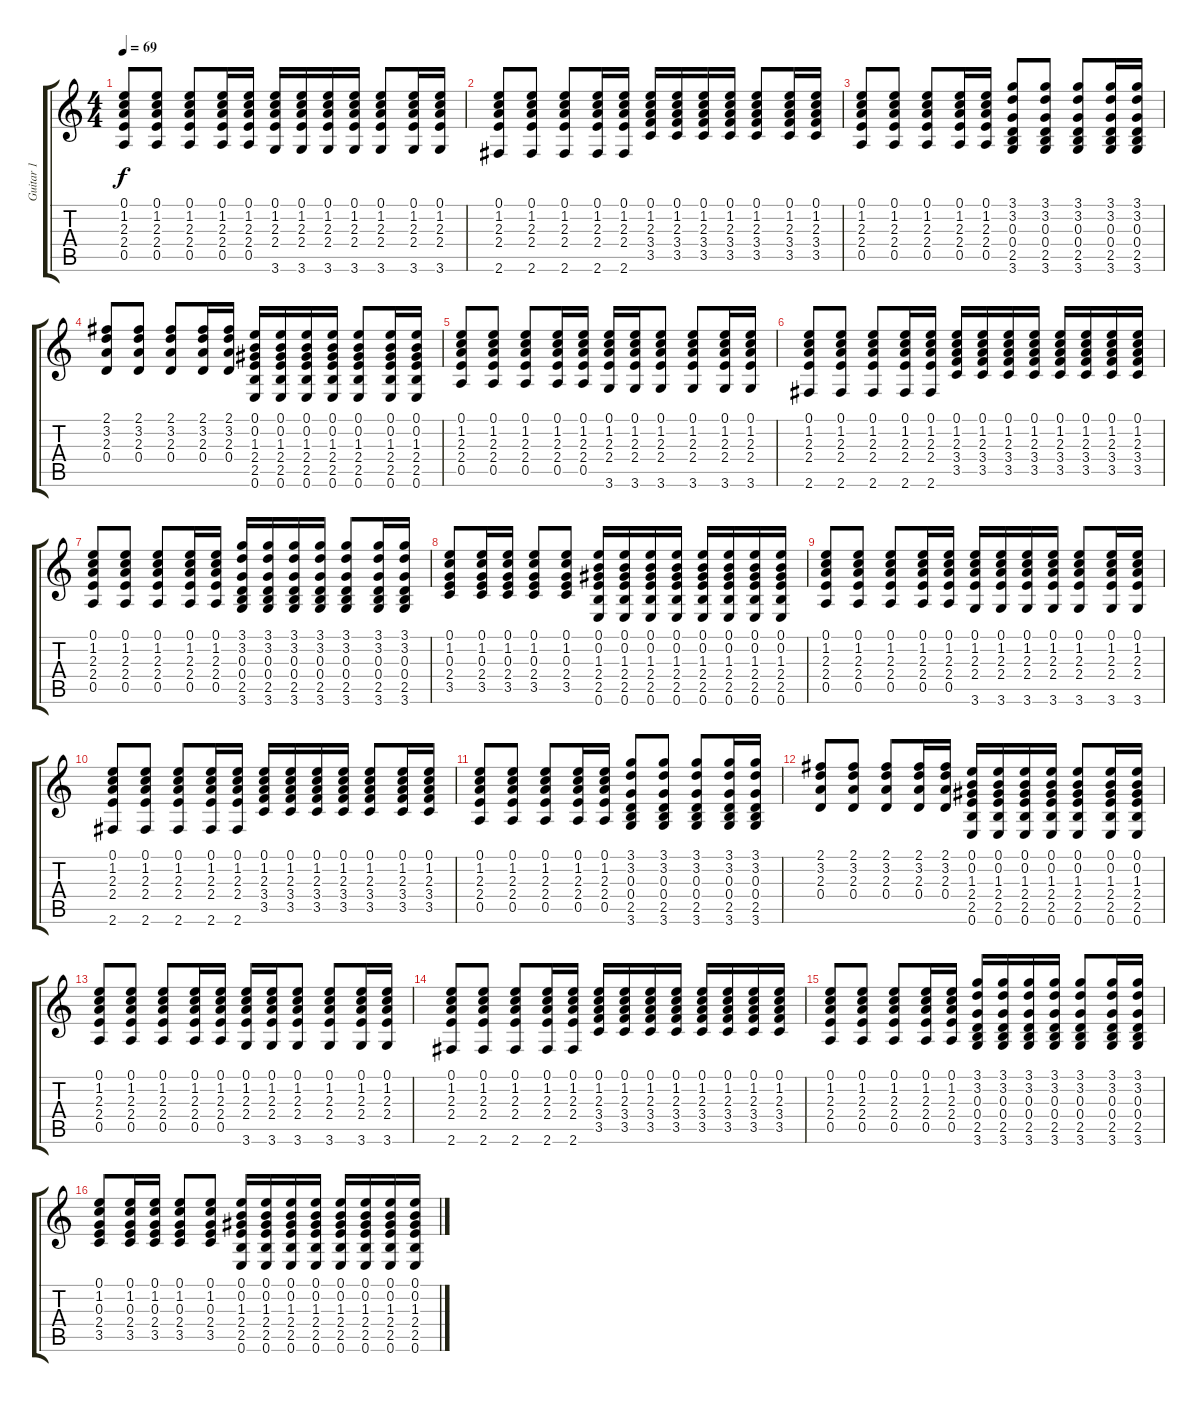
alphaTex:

\track ("Guitar 1" "Guitar 1") {instrument electricguitarclean}
\staff {score tabs}
\tuning (E4 B3 G3 D3 A2 E2) {hide}
\ts (4 4)
\tempo 69
\clef g2
\ks c
(0.1 1.2 2.3 2.4 0.5).8{dy f} (0.1 1.2 2.3 2.4 0.5).8 (0.1 1.2 2.3 2.4 0.5).8 (0.1 1.2 2.3 2.4 0.5).16 (0.1 1.2 2.3 2.4 0.5).16 (0.1 1.2 2.3 2.4 3.6).16 (0.1 1.2 2.3 2.4 3.6).16 (0.1 1.2 2.3 2.4 3.6).16 (0.1 1.2 2.3 2.4 3.6).16 (0.1 1.2 2.3 2.4 3.6).8 (0.1 1.2 2.3 2.4 3.6).16 (0.1 1.2 2.3 2.4 3.6).16 |
(0.1 1.2 2.3 2.4 2.6).8 (0.1 1.2 2.3 2.4 2.6).8 (0.1 1.2 2.3 2.4 2.6).8 (0.1 1.2 2.3 2.4 2.6).16 (0.1 1.2 2.3 2.4 2.6).16 (0.1 1.2 2.3 3.4 3.5).16 (0.1 1.2 2.3 3.4 3.5).16 (0.1 1.2 2.3 3.4 3.5).16 (0.1 1.2 2.3 3.4 3.5).16 (0.1 1.2 2.3 3.4 3.5).8 (0.1 1.2 2.3 3.4 3.5).16 (0.1 1.2 2.3 3.4 3.5).16 |
(0.1 1.2 2.3 2.4 0.5).8 (0.1 1.2 2.3 2.4 0.5).8 (0.1 1.2 2.3 2.4 0.5).8 (0.1 1.2 2.3 2.4 0.5).16 (0.1 1.2 2.3 2.4 0.5).16 (3.1 3.2 0.3 0.4 2.5 3.6).8 (3.1 3.2 0.3 0.4 2.5 3.6).8 (3.1 3.2 0.3 0.4 2.5 3.6).8 (3.1 3.2 0.3 0.4 2.5 3.6).16 (3.1 3.2 0.3 0.4 2.5 3.6).16 |
(2.1 3.2 2.3 0.4).8 (2.1 3.2 2.3 0.4).8 (2.1 3.2 2.3 0.4).8 (2.1 3.2 2.3 0.4).16 (2.1 3.2 2.3 0.4).16 (0.1 0.2 1.3 2.4 2.5 0.6).16 (0.1 0.2 1.3 2.4 2.5 0.6).16 (0.1 0.2 1.3 2.4 2.5 0.6).16 (0.1 0.2 1.3 2.4 2.5 0.6).16 (0.1 0.2 1.3 2.4 2.5 0.6).8 (0.1 0.2 1.3 2.4 2.5 0.6).16 (0.1 0.2 1.3 2.4 2.5 0.6).16 |
(0.1 1.2 2.3 2.4 0.5).8 (0.1 1.2 2.3 2.4 0.5).8 (0.1 1.2 2.3 2.4 0.5).8 (0.1 1.2 2.3 2.4 0.5).16 (0.1 1.2 2.3 2.4 0.5).16 (0.1 1.2 2.3 2.4 3.6).16 (0.1 1.2 2.3 2.4 3.6).16 (0.1 1.2 2.3 2.4 3.6).8 (0.1 1.2 2.3 2.4 3.6).8 (0.1 1.2 2.3 2.4 3.6).16 (0.1 1.2 2.3 2.4 3.6).16 |
(0.1 1.2 2.3 2.4 2.6).8 (0.1 1.2 2.3 2.4 2.6).8 (0.1 1.2 2.3 2.4 2.6).8 (0.1 1.2 2.3 2.4 2.6).16 (0.1 1.2 2.3 2.4 2.6).16 (0.1 1.2 2.3 3.4 3.5).16 (0.1 1.2 2.3 3.4 3.5).16 (0.1 1.2 2.3 3.4 3.5).16 (0.1 1.2 2.3 3.4 3.5).16 (0.1 1.2 2.3 3.4 3.5).16 (0.1 1.2 2.3 3.4 3.5).16 (0.1 1.2 2.3 3.4 3.5).16 (0.1 1.2 2.3 3.4 3.5).16 |
(0.1 1.2 2.3 2.4 0.5).8 (0.1 1.2 2.3 2.4 0.5).8 (0.1 1.2 2.3 2.4 0.5).8 (0.1 1.2 2.3 2.4 0.5).16 (0.1 1.2 2.3 2.4 0.5).16 (3.1 3.2 0.3 0.4 2.5 3.6).16 (3.1 3.2 0.3 0.4 2.5 3.6).16 (3.1 3.2 0.3 0.4 2.5 3.6).16 (3.1 3.2 0.3 0.4 2.5 3.6).16 (3.1 3.2 0.3 0.4 2.5 3.6).8 (3.1 3.2 0.3 0.4 2.5 3.6).16 (3.1 3.2 0.3 0.4 2.5 3.6).16 |
(0.1 1.2 0.3 2.4 3.5).8 (0.1 1.2 0.3 2.4 3.5).16 (0.1 1.2 0.3 2.4 3.5).16 (0.1 1.2 0.3 2.4 3.5).8 (0.1 1.2 0.3 2.4 3.5).8 (0.1 0.2 1.3 2.4 2.5 0.6).16 (0.1 0.2 1.3 2.4 2.5 0.6).16 (0.1 0.2 1.3 2.4 2.5 0.6).16 (0.1 0.2 1.3 2.4 2.5 0.6).16 (0.1 0.2 1.3 2.4 2.5 0.6).16 (0.1 0.2 1.3 2.4 2.5 0.6).16 (0.1 0.2 1.3 2.4 2.5 0.6).16 (0.1 0.2 1.3 2.4 2.5 0.6).16 |
(0.1 1.2 2.3 2.4 0.5).8 (0.1 1.2 2.3 2.4 0.5).8 (0.1 1.2 2.3 2.4 0.5).8 (0.1 1.2 2.3 2.4 0.5).16 (0.1 1.2 2.3 2.4 0.5).16 (0.1 1.2 2.3 2.4 3.6).16 (0.1 1.2 2.3 2.4 3.6).16 (0.1 1.2 2.3 2.4 3.6).16 (0.1 1.2 2.3 2.4 3.6).16 (0.1 1.2 2.3 2.4 3.6).8 (0.1 1.2 2.3 2.4 3.6).16 (0.1 1.2 2.3 2.4 3.6).16 |
(0.1 1.2 2.3 2.4 2.6).8 (0.1 1.2 2.3 2.4 2.6).8 (0.1 1.2 2.3 2.4 2.6).8 (0.1 1.2 2.3 2.4 2.6).16 (0.1 1.2 2.3 2.4 2.6).16 (0.1 1.2 2.3 3.4 3.5).16 (0.1 1.2 2.3 3.4 3.5).16 (0.1 1.2 2.3 3.4 3.5).16 (0.1 1.2 2.3 3.4 3.5).16 (0.1 1.2 2.3 3.4 3.5).8 (0.1 1.2 2.3 3.4 3.5).16 (0.1 1.2 2.3 3.4 3.5).16 |
(0.1 1.2 2.3 2.4 0.5).8 (0.1 1.2 2.3 2.4 0.5).8 (0.1 1.2 2.3 2.4 0.5).8 (0.1 1.2 2.3 2.4 0.5).16 (0.1 1.2 2.3 2.4 0.5).16 (3.1 3.2 0.3 0.4 2.5 3.6).8 (3.1 3.2 0.3 0.4 2.5 3.6).8 (3.1 3.2 0.3 0.4 2.5 3.6).8 (3.1 3.2 0.3 0.4 2.5 3.6).16 (3.1 3.2 0.3 0.4 2.5 3.6).16 |
(2.1 3.2 2.3 0.4).8 (2.1 3.2 2.3 0.4).8 (2.1 3.2 2.3 0.4).8 (2.1 3.2 2.3 0.4).16 (2.1 3.2 2.3 0.4).16 (0.1 0.2 1.3 2.4 2.5 0.6).16 (0.1 0.2 1.3 2.4 2.5 0.6).16 (0.1 0.2 1.3 2.4 2.5 0.6).16 (0.1 0.2 1.3 2.4 2.5 0.6).16 (0.1 0.2 1.3 2.4 2.5 0.6).8 (0.1 0.2 1.3 2.4 2.5 0.6).16 (0.1 0.2 1.3 2.4 2.5 0.6).16 |
(0.1 1.2 2.3 2.4 0.5).8 (0.1 1.2 2.3 2.4 0.5).8 (0.1 1.2 2.3 2.4 0.5).8 (0.1 1.2 2.3 2.4 0.5).16 (0.1 1.2 2.3 2.4 0.5).16 (0.1 1.2 2.3 2.4 3.6).16 (0.1 1.2 2.3 2.4 3.6).16 (0.1 1.2 2.3 2.4 3.6).8 (0.1 1.2 2.3 2.4 3.6).8 (0.1 1.2 2.3 2.4 3.6).16 (0.1 1.2 2.3 2.4 3.6).16 |
(0.1 1.2 2.3 2.4 2.6).8 (0.1 1.2 2.3 2.4 2.6).8 (0.1 1.2 2.3 2.4 2.6).8 (0.1 1.2 2.3 2.4 2.6).16 (0.1 1.2 2.3 2.4 2.6).16 (0.1 1.2 2.3 3.4 3.5).16 (0.1 1.2 2.3 3.4 3.5).16 (0.1 1.2 2.3 3.4 3.5).16 (0.1 1.2 2.3 3.4 3.5).16 (0.1 1.2 2.3 3.4 3.5).16 (0.1 1.2 2.3 3.4 3.5).16 (0.1 1.2 2.3 3.4 3.5).16 (0.1 1.2 2.3 3.4 3.5).16 |
(0.1 1.2 2.3 2.4 0.5).8 (0.1 1.2 2.3 2.4 0.5).8 (0.1 1.2 2.3 2.4 0.5).8 (0.1 1.2 2.3 2.4 0.5).16 (0.1 1.2 2.3 2.4 0.5).16 (3.1 3.2 0.3 0.4 2.5 3.6).16 (3.1 3.2 0.3 0.4 2.5 3.6).16 (3.1 3.2 0.3 0.4 2.5 3.6).16 (3.1 3.2 0.3 0.4 2.5 3.6).16 (3.1 3.2 0.3 0.4 2.5 3.6).8 (3.1 3.2 0.3 0.4 2.5 3.6).16 (3.1 3.2 0.3 0.4 2.5 3.6).16 |
(0.1 1.2 0.3 2.4 3.5).8 (0.1 1.2 0.3 2.4 3.5).16 (0.1 1.2 0.3 2.4 3.5).16 (0.1 1.2 0.3 2.4 3.5).8 (0.1 1.2 0.3 2.4 3.5).8 (0.1 0.2 1.3 2.4 2.5 0.6).16 (0.1 0.2 1.3 2.4 2.5 0.6).16 (0.1 0.2 1.3 2.4 2.5 0.6).16 (0.1 0.2 1.3 2.4 2.5 0.6).16 (0.1 0.2 1.3 2.4 2.5 0.6).16 (0.1 0.2 1.3 2.4 2.5 0.6).16 (0.1 0.2 1.3 2.4 2.5 0.6).16 (0.1 0.2 1.3 2.4 2.5 0.6).16
